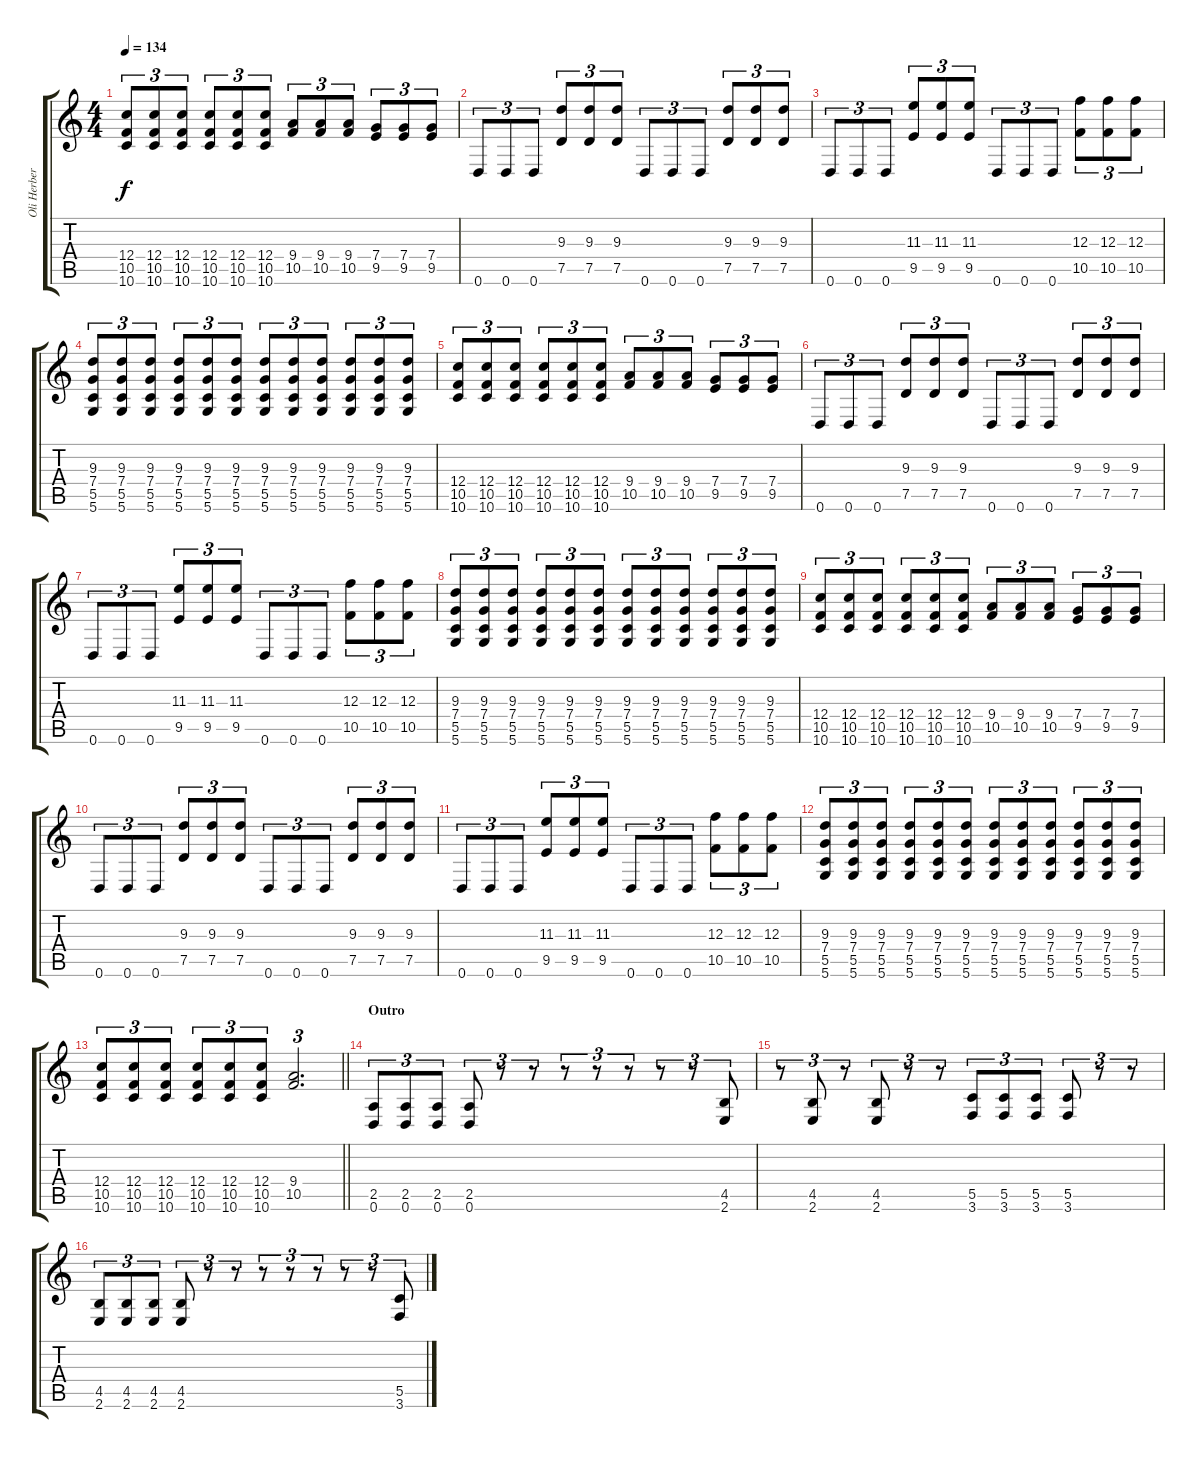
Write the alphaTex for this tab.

\track ("Oli Herbert" "Oli Herber") {instrument distortionguitar}
\staff {score tabs}
\tuning (D4 A3 F3 C3 G2 D2) {hide}
\ts (4 4)
\tempo 134
\clef g2
\ks c
(12.4 10.5 10.6).8{tu (3 2) dy f} (12.4 10.5 10.6).8{tu (3 2)} (12.4 10.5 10.6).8{tu (3 2)} (12.4 10.5 10.6).8{tu (3 2)} (12.4 10.5 10.6).8{tu (3 2)} (12.4 10.5 10.6).8{tu (3 2)} (9.4 10.5).8{tu (3 2)} (9.4 10.5).8{tu (3 2)} (9.4 10.5).8{tu (3 2)} (7.4 9.5).8{tu (3 2)} (7.4 9.5).8{tu (3 2)} (7.4 9.5).8{tu (3 2)} |
0.6.8{tu (3 2)} 0.6.8{tu (3 2)} 0.6.8{tu (3 2)} (9.3 7.5).8{tu (3 2)} (9.3 7.5).8{tu (3 2)} (9.3 7.5).8{tu (3 2)} 0.6.8{tu (3 2)} 0.6.8{tu (3 2)} 0.6.8{tu (3 2)} (9.3 7.5).8{tu (3 2)} (9.3 7.5).8{tu (3 2)} (9.3 7.5).8{tu (3 2)} |
0.6.8{tu (3 2)} 0.6.8{tu (3 2)} 0.6.8{tu (3 2)} (11.3 9.5).8{tu (3 2)} (11.3 9.5).8{tu (3 2)} (11.3 9.5).8{tu (3 2)} 0.6.8{tu (3 2)} 0.6.8{tu (3 2)} 0.6.8{tu (3 2)} (12.3 10.5).8{tu (3 2)} (12.3 10.5).8{tu (3 2)} (12.3 10.5).8{tu (3 2)} |
(9.3 7.4 5.5 5.6).8{tu (3 2)} (9.3 7.4 5.5 5.6).8{tu (3 2)} (9.3 7.4 5.5 5.6).8{tu (3 2)} (9.3 7.4 5.5 5.6).8{tu (3 2)} (9.3 7.4 5.5 5.6).8{tu (3 2)} (9.3 7.4 5.5 5.6).8{tu (3 2)} (9.3 7.4 5.5 5.6).8{tu (3 2)} (9.3 7.4 5.5 5.6).8{tu (3 2)} (9.3 7.4 5.5 5.6).8{tu (3 2)} (9.3 7.4 5.5 5.6).8{tu (3 2)} (9.3 7.4 5.5 5.6).8{tu (3 2)} (9.3 7.4 5.5 5.6).8{tu (3 2)} |
(12.4 10.5 10.6).8{tu (3 2)} (12.4 10.5 10.6).8{tu (3 2)} (12.4 10.5 10.6).8{tu (3 2)} (12.4 10.5 10.6).8{tu (3 2)} (12.4 10.5 10.6).8{tu (3 2)} (12.4 10.5 10.6).8{tu (3 2)} (9.4 10.5).8{tu (3 2)} (9.4 10.5).8{tu (3 2)} (9.4 10.5).8{tu (3 2)} (7.4 9.5).8{tu (3 2)} (7.4 9.5).8{tu (3 2)} (7.4 9.5).8{tu (3 2)} |
0.6.8{tu (3 2)} 0.6.8{tu (3 2)} 0.6.8{tu (3 2)} (9.3 7.5).8{tu (3 2)} (9.3 7.5).8{tu (3 2)} (9.3 7.5).8{tu (3 2)} 0.6.8{tu (3 2)} 0.6.8{tu (3 2)} 0.6.8{tu (3 2)} (9.3 7.5).8{tu (3 2)} (9.3 7.5).8{tu (3 2)} (9.3 7.5).8{tu (3 2)} |
0.6.8{tu (3 2)} 0.6.8{tu (3 2)} 0.6.8{tu (3 2)} (11.3 9.5).8{tu (3 2)} (11.3 9.5).8{tu (3 2)} (11.3 9.5).8{tu (3 2)} 0.6.8{tu (3 2)} 0.6.8{tu (3 2)} 0.6.8{tu (3 2)} (12.3 10.5).8{tu (3 2)} (12.3 10.5).8{tu (3 2)} (12.3 10.5).8{tu (3 2)} |
(9.3 7.4 5.5 5.6).8{tu (3 2)} (9.3 7.4 5.5 5.6).8{tu (3 2)} (9.3 7.4 5.5 5.6).8{tu (3 2)} (9.3 7.4 5.5 5.6).8{tu (3 2)} (9.3 7.4 5.5 5.6).8{tu (3 2)} (9.3 7.4 5.5 5.6).8{tu (3 2)} (9.3 7.4 5.5 5.6).8{tu (3 2)} (9.3 7.4 5.5 5.6).8{tu (3 2)} (9.3 7.4 5.5 5.6).8{tu (3 2)} (9.3 7.4 5.5 5.6).8{tu (3 2)} (9.3 7.4 5.5 5.6).8{tu (3 2)} (9.3 7.4 5.5 5.6).8{tu (3 2)} |
(12.4 10.5 10.6).8{tu (3 2)} (12.4 10.5 10.6).8{tu (3 2)} (12.4 10.5 10.6).8{tu (3 2)} (12.4 10.5 10.6).8{tu (3 2)} (12.4 10.5 10.6).8{tu (3 2)} (12.4 10.5 10.6).8{tu (3 2)} (9.4 10.5).8{tu (3 2)} (9.4 10.5).8{tu (3 2)} (9.4 10.5).8{tu (3 2)} (7.4 9.5).8{tu (3 2)} (7.4 9.5).8{tu (3 2)} (7.4 9.5).8{tu (3 2)} |
0.6.8{tu (3 2)} 0.6.8{tu (3 2)} 0.6.8{tu (3 2)} (9.3 7.5).8{tu (3 2)} (9.3 7.5).8{tu (3 2)} (9.3 7.5).8{tu (3 2)} 0.6.8{tu (3 2)} 0.6.8{tu (3 2)} 0.6.8{tu (3 2)} (9.3 7.5).8{tu (3 2)} (9.3 7.5).8{tu (3 2)} (9.3 7.5).8{tu (3 2)} |
0.6.8{tu (3 2)} 0.6.8{tu (3 2)} 0.6.8{tu (3 2)} (11.3 9.5).8{tu (3 2)} (11.3 9.5).8{tu (3 2)} (11.3 9.5).8{tu (3 2)} 0.6.8{tu (3 2)} 0.6.8{tu (3 2)} 0.6.8{tu (3 2)} (12.3 10.5).8{tu (3 2)} (12.3 10.5).8{tu (3 2)} (12.3 10.5).8{tu (3 2)} |
(9.3 7.4 5.5 5.6).8{tu (3 2)} (9.3 7.4 5.5 5.6).8{tu (3 2)} (9.3 7.4 5.5 5.6).8{tu (3 2)} (9.3 7.4 5.5 5.6).8{tu (3 2)} (9.3 7.4 5.5 5.6).8{tu (3 2)} (9.3 7.4 5.5 5.6).8{tu (3 2)} (9.3 7.4 5.5 5.6).8{tu (3 2)} (9.3 7.4 5.5 5.6).8{tu (3 2)} (9.3 7.4 5.5 5.6).8{tu (3 2)} (9.3 7.4 5.5 5.6).8{tu (3 2)} (9.3 7.4 5.5 5.6).8{tu (3 2)} (9.3 7.4 5.5 5.6).8{tu (3 2)} |
\barLineRight lightlight
(12.4 10.5 10.6).8{tu (3 2)} (12.4 10.5 10.6).8{tu (3 2)} (12.4 10.5 10.6).8{tu (3 2)} (12.4 10.5 10.6).8{tu (3 2)} (12.4 10.5 10.6).8{tu (3 2)} (12.4 10.5 10.6).8{tu (3 2)} (9.4 10.5).2{d tu (3 2)} |
\section ("" "Outro")
(2.5 0.6).8{tu (3 2)} (2.5 0.6).8{tu (3 2)} (2.5 0.6).8{tu (3 2)} (2.5 0.6).8{tu (3 2)} r.8{tu (3 2)} r.8{tu (3 2)} r.8{tu (3 2)} r.8{tu (3 2)} r.8{tu (3 2)} r.8{tu (3 2)} r.8{tu (3 2)} (4.5 2.6).8{tu (3 2)} |
r.8{tu (3 2)} (4.5 2.6).8{tu (3 2)} r.8{tu (3 2)} (4.5 2.6).8{tu (3 2)} r.8{tu (3 2)} r.8{tu (3 2)} (5.5 3.6).8{tu (3 2)} (5.5 3.6).8{tu (3 2)} (5.5 3.6).8{tu (3 2)} (5.5 3.6).8{tu (3 2)} r.8{tu (3 2)} r.8{tu (3 2)} |
(4.5 2.6).8{tu (3 2)} (4.5 2.6).8{tu (3 2)} (4.5 2.6).8{tu (3 2)} (4.5 2.6).8{tu (3 2)} r.8{tu (3 2)} r.8{tu (3 2)} r.8{tu (3 2)} r.8{tu (3 2)} r.8{tu (3 2)} r.8{tu (3 2)} r.8{tu (3 2)} (5.5 3.6).8{tu (3 2)}
